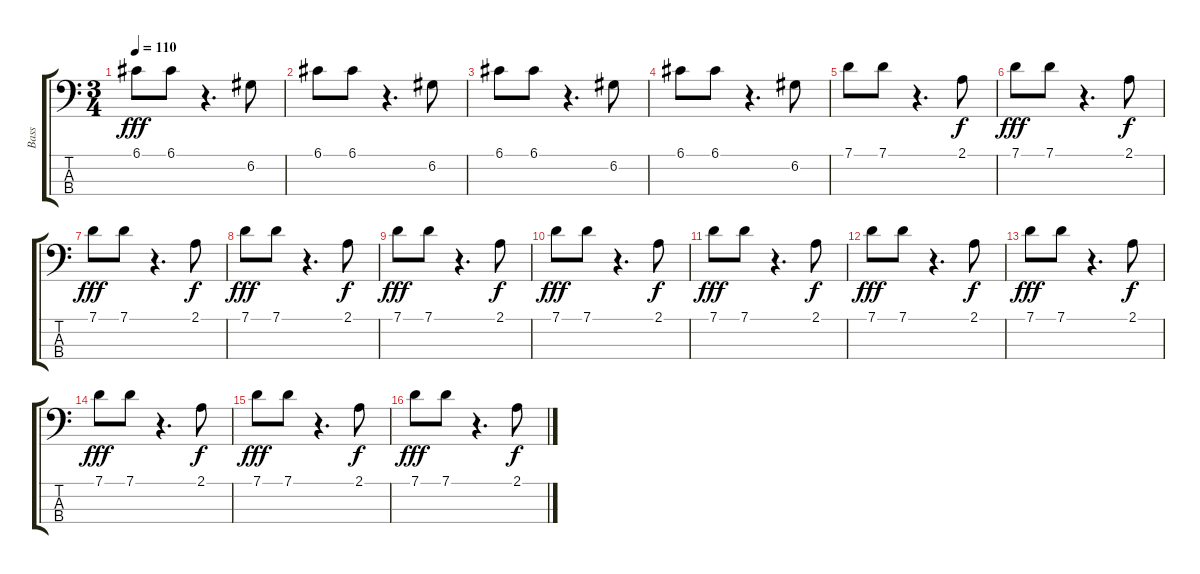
\track ("Bass" "Bass") {instrument acousticbass}
\staff {score tabs}
\tuning (G2 D2 A1 E1) {hide}
\ts (3 4)
\tempo 110
\clef f4
\ks c
6.1.8{dy fff} 6.1.8 r.4{d} 6.2.8 |
6.1.8 6.1.8 r.4{d} 6.2.8 |
6.1.8 6.1.8 r.4{d} 6.2.8 |
6.1.8 6.1.8 r.4{d} 6.2.8 |
7.1.8 7.1.8 r.4{d} 2.1.8{dy f} |
7.1.8{dy fff} 7.1.8 r.4{d} 2.1.8{dy f} |
7.1.8{dy fff} 7.1.8 r.4{d} 2.1.8{dy f} |
7.1.8{dy fff} 7.1.8 r.4{d} 2.1.8{dy f} |
7.1.8{dy fff} 7.1.8 r.4{d} 2.1.8{dy f} |
7.1.8{dy fff} 7.1.8 r.4{d} 2.1.8{dy f} |
7.1.8{dy fff} 7.1.8 r.4{d} 2.1.8{dy f} |
7.1.8{dy fff} 7.1.8 r.4{d} 2.1.8{dy f} |
7.1.8{dy fff} 7.1.8 r.4{d} 2.1.8{dy f} |
7.1.8{dy fff} 7.1.8 r.4{d} 2.1.8{dy f} |
7.1.8{dy fff} 7.1.8 r.4{d} 2.1.8{dy f} |
7.1.8{dy fff} 7.1.8 r.4{d} 2.1.8{dy f}
